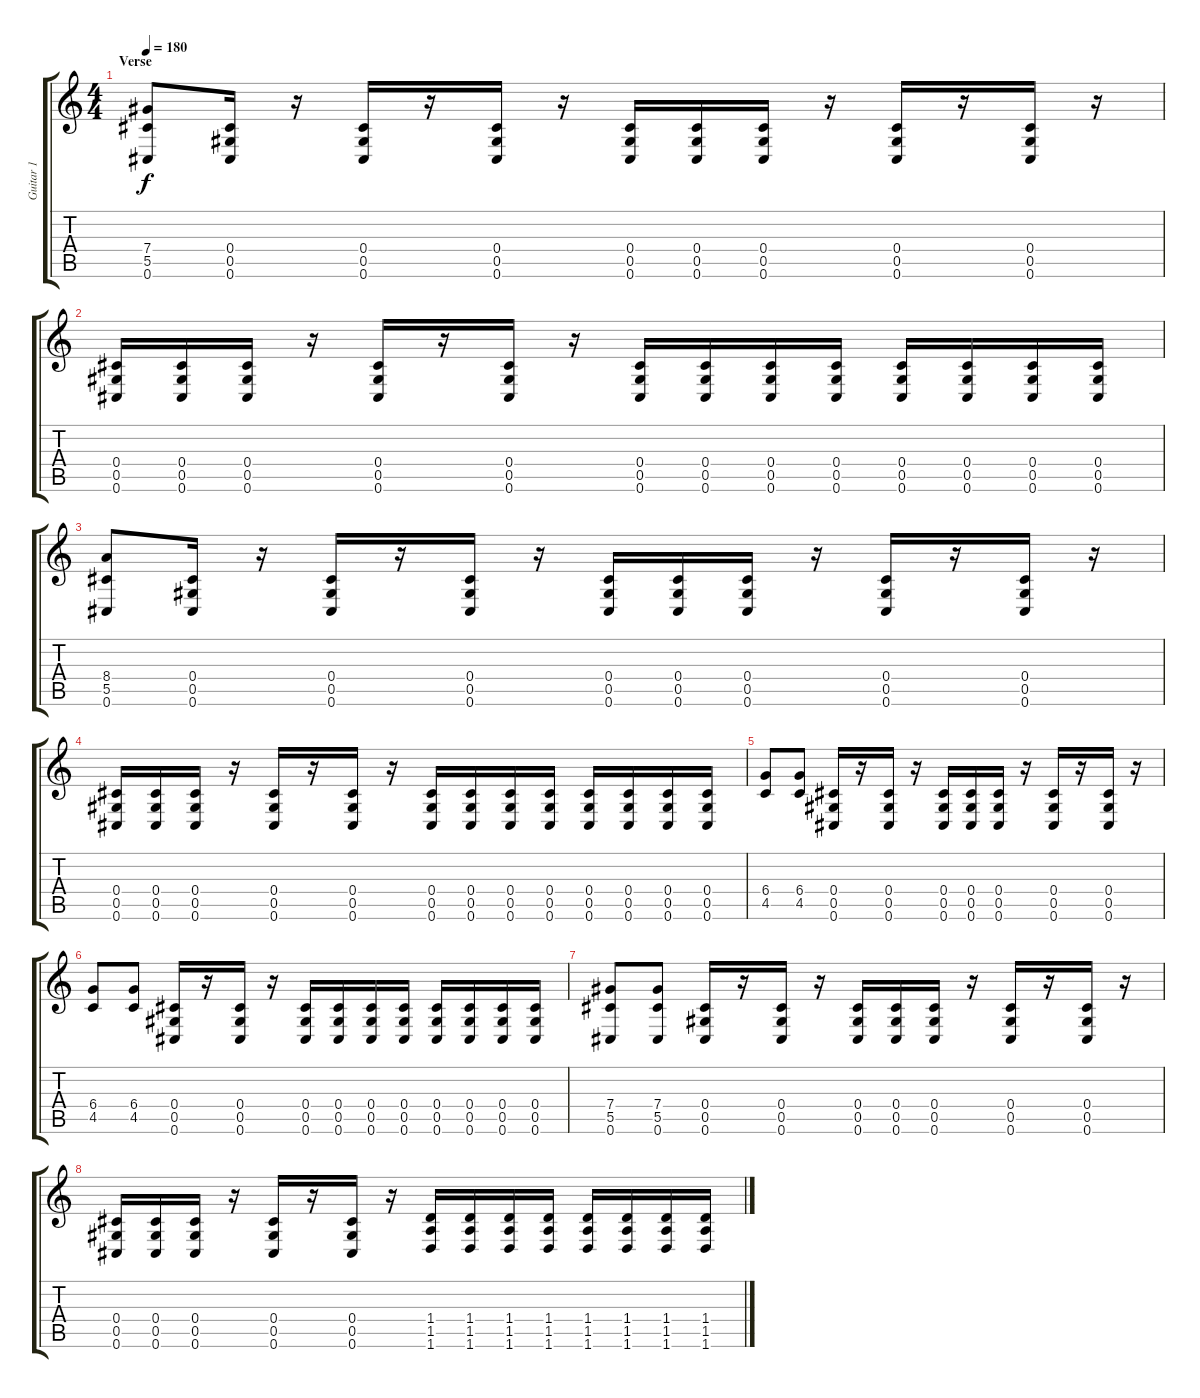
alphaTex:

\track ("Guitar 1" "Guitar 1") {instrument distortionguitar}
\staff {score tabs}
\tuning (E4 Bb3 Gb3 Db3 Ab2 Db2) {hide}
\ts (4 4)
\section ("" "Verse")
\tempo 180
\clef g2
\ks c
(7.4 5.5 0.6).8{dy f} (0.4 0.5 0.6).16 r.16 (0.4 0.5 0.6).16 r.16 (0.4 0.5 0.6).16 r.16 (0.4 0.5 0.6).16 (0.4 0.5 0.6).16 (0.4 0.5 0.6).16 r.16 (0.4 0.5 0.6).16 r.16 (0.4 0.5 0.6).16 r.16 |
(0.4 0.5 0.6).16 (0.4 0.5 0.6).16 (0.4 0.5 0.6).16 r.16 (0.4 0.5 0.6).16 r.16 (0.4 0.5 0.6).16 r.16 (0.4 0.5 0.6).16 (0.4 0.5 0.6).16 (0.4 0.5 0.6).16 (0.4 0.5 0.6).16 (0.4 0.5 0.6).16 (0.4 0.5 0.6).16 (0.4 0.5 0.6).16 (0.4 0.5 0.6).16 |
(8.4 5.5 0.6).8 (0.4 0.5 0.6).16 r.16 (0.4 0.5 0.6).16 r.16 (0.4 0.5 0.6).16 r.16 (0.4 0.5 0.6).16 (0.4 0.5 0.6).16 (0.4 0.5 0.6).16 r.16 (0.4 0.5 0.6).16 r.16 (0.4 0.5 0.6).16 r.16 |
(0.4 0.5 0.6).16 (0.4 0.5 0.6).16 (0.4 0.5 0.6).16 r.16 (0.4 0.5 0.6).16 r.16 (0.4 0.5 0.6).16 r.16 (0.4 0.5 0.6).16 (0.4 0.5 0.6).16 (0.4 0.5 0.6).16 (0.4 0.5 0.6).16 (0.4 0.5 0.6).16 (0.4 0.5 0.6).16 (0.4 0.5 0.6).16 (0.4 0.5 0.6).16 |
(6.4 4.5).8 (6.4 4.5).8 (0.4 0.5 0.6).16 r.16 (0.4 0.5 0.6).16 r.16 (0.4 0.5 0.6).16 (0.4 0.5 0.6).16 (0.4 0.5 0.6).16 r.16 (0.4 0.5 0.6).16 r.16 (0.4 0.5 0.6).16 r.16 |
(6.4 4.5).8 (6.4 4.5).8 (0.4 0.5 0.6).16 r.16 (0.4 0.5 0.6).16 r.16 (0.4 0.5 0.6).16 (0.4 0.5 0.6).16 (0.4 0.5 0.6).16 (0.4 0.5 0.6).16 (0.4 0.5 0.6).16 (0.4 0.5 0.6).16 (0.4 0.5 0.6).16 (0.4 0.5 0.6).16 |
(7.4 5.5 0.6).8 (7.4 5.5 0.6).8 (0.4 0.5 0.6).16 r.16 (0.4 0.5 0.6).16 r.16 (0.4 0.5 0.6).16 (0.4 0.5 0.6).16 (0.4 0.5 0.6).16 r.16 (0.4 0.5 0.6).16 r.16 (0.4 0.5 0.6).16 r.16 |
(0.4 0.5 0.6).16 (0.4 0.5 0.6).16 (0.4 0.5 0.6).16 r.16 (0.4 0.5 0.6).16 r.16 (0.4 0.5 0.6).16 r.16 (1.4 1.5 1.6).16 (1.4 1.5 1.6).16 (1.4 1.5 1.6).16 (1.4 1.5 1.6).16 (1.4 1.5 1.6).16 (1.4 1.5 1.6).16 (1.4 1.5 1.6).16 (1.4 1.5 1.6).16
